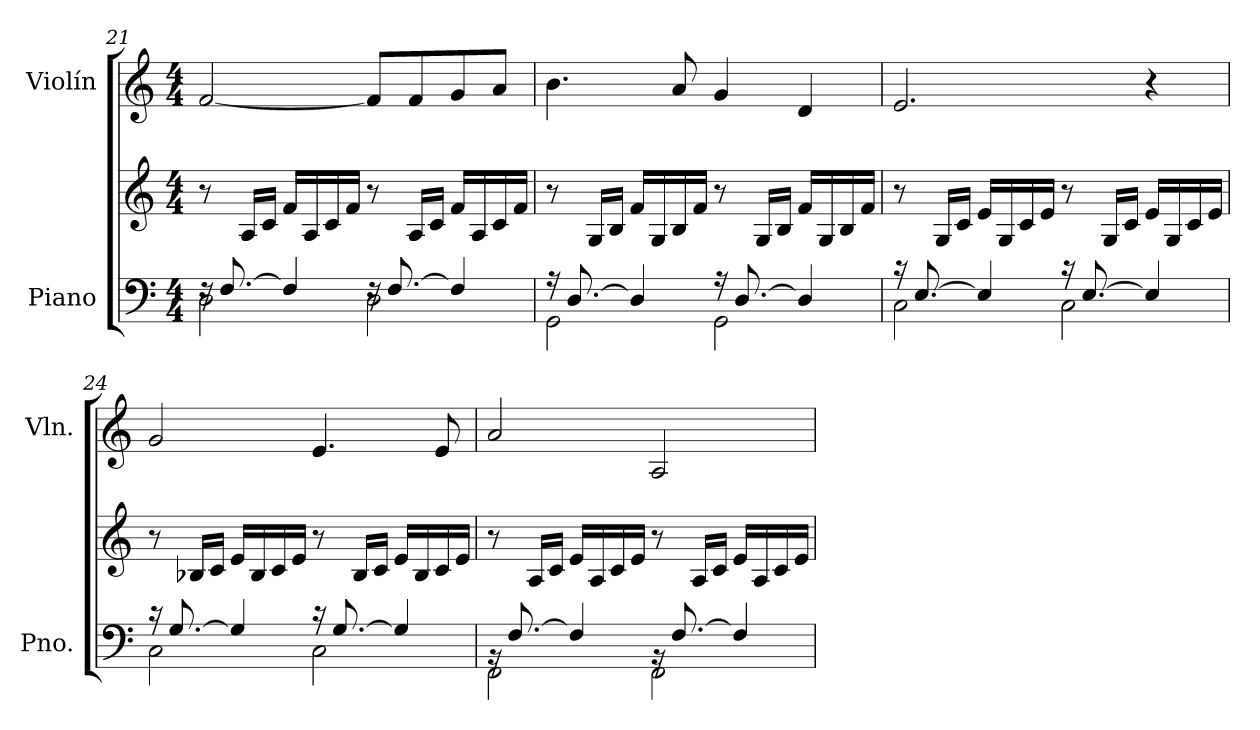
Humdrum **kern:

**kern	**kern	**kern
*part2	*part2	*part1
*staff3	*staff2	*staff1
*I"Piano	*	*I"Violín
*I'Pno.	*	*I'Vln.
*clefF4	*clefG2	*clefG2
*k[]	*k[]	*k[]
*M4/4	*M4/4	*M4/4
=21	=21	=21
*^	*	*
16rF	2D\	8r	[2f/
[8.F/	.	.	.
.	.	16A/LL	.
.	.	16c/JJ	.
4F/]	.	16f/LL	.
.	.	16A/	.
.	.	16c/	.
.	.	16f/JJ	.
16rF	2D\	8r	8f/L]
[8.F/	.	.	.
.	.	16A/LL	8f/
.	.	16c/JJ	.
4F/]	.	16f/LL	8g/
.	.	16A/	.
.	.	16c/	8a/J
.	.	16f/JJ	.
!!LO:LB:g=z
=22	=22	=22	=22
16r	2GG\	8r	4.b\
[8.D/	.	.	.
.	.	16G/LL	.
.	.	16B/JJ	.
4D/]	.	16f/LL	.
.	.	16G/	.
.	.	16B/	8a/
.	.	16f/JJ	.
16r	2GG\	8r	4g/
[8.D/	.	.	.
.	.	16G/LL	.
.	.	16B/JJ	.
4D/]	.	16f/LL	4d/
.	.	16G/	.
.	.	16B/	.
.	.	16f/JJ	.
=23	=23	=23	=23
16r	2C\	8r	2.e/
[8.E/	.	.	.
.	.	16G/LL	.
.	.	16c/JJ	.
4E/]	.	16e/LL	.
.	.	16G/	.
.	.	16c/	.
.	.	16e/JJ	.
16r	2C\	8r	.
[8.E/	.	.	.
.	.	16G/LL	.
.	.	16c/JJ	.
4E/]	.	16e/LL	4r
.	.	16G/	.
.	.	16c/	.
.	.	16e/JJ	.
=24	=24	=24	=24
16r	2C\	8r	2g/
[8.G/	.	.	.
.	.	16B-X/LL	.
.	.	16c/JJ	.
4G/]	.	16e/LL	.
.	.	16B-/	.
.	.	16c/	.
.	.	16e/JJ	.
16r	2C\	8r	4.e/
[8.G/	.	.	.
.	.	16B-/LL	.
.	.	16c/JJ	.
4G/]	.	16e/LL	.
.	.	16B-/	.
.	.	16c/	8e/
.	.	16e/JJ	.
!!LO:PB:g=z
=25	=25	=25	=25
16rBB	2FF\	8r	2a/
[8.F/	.	.	.
.	.	16A/LL	.
.	.	16c/JJ	.
4F/]	.	16e/LL	.
.	.	16A/	.
.	.	16c/	.
.	.	16e/JJ	.
16rBB	2FF\	8r	2A/
[8.F/	.	.	.
.	.	16A/LL	.
.	.	16c/JJ	.
4F/]	.	16e/LL	.
.	.	16A/	.
.	.	16c/	.
.	.	16e/JJ	.
*v	*v	*	*
=	=	=
*-	*-	*-
